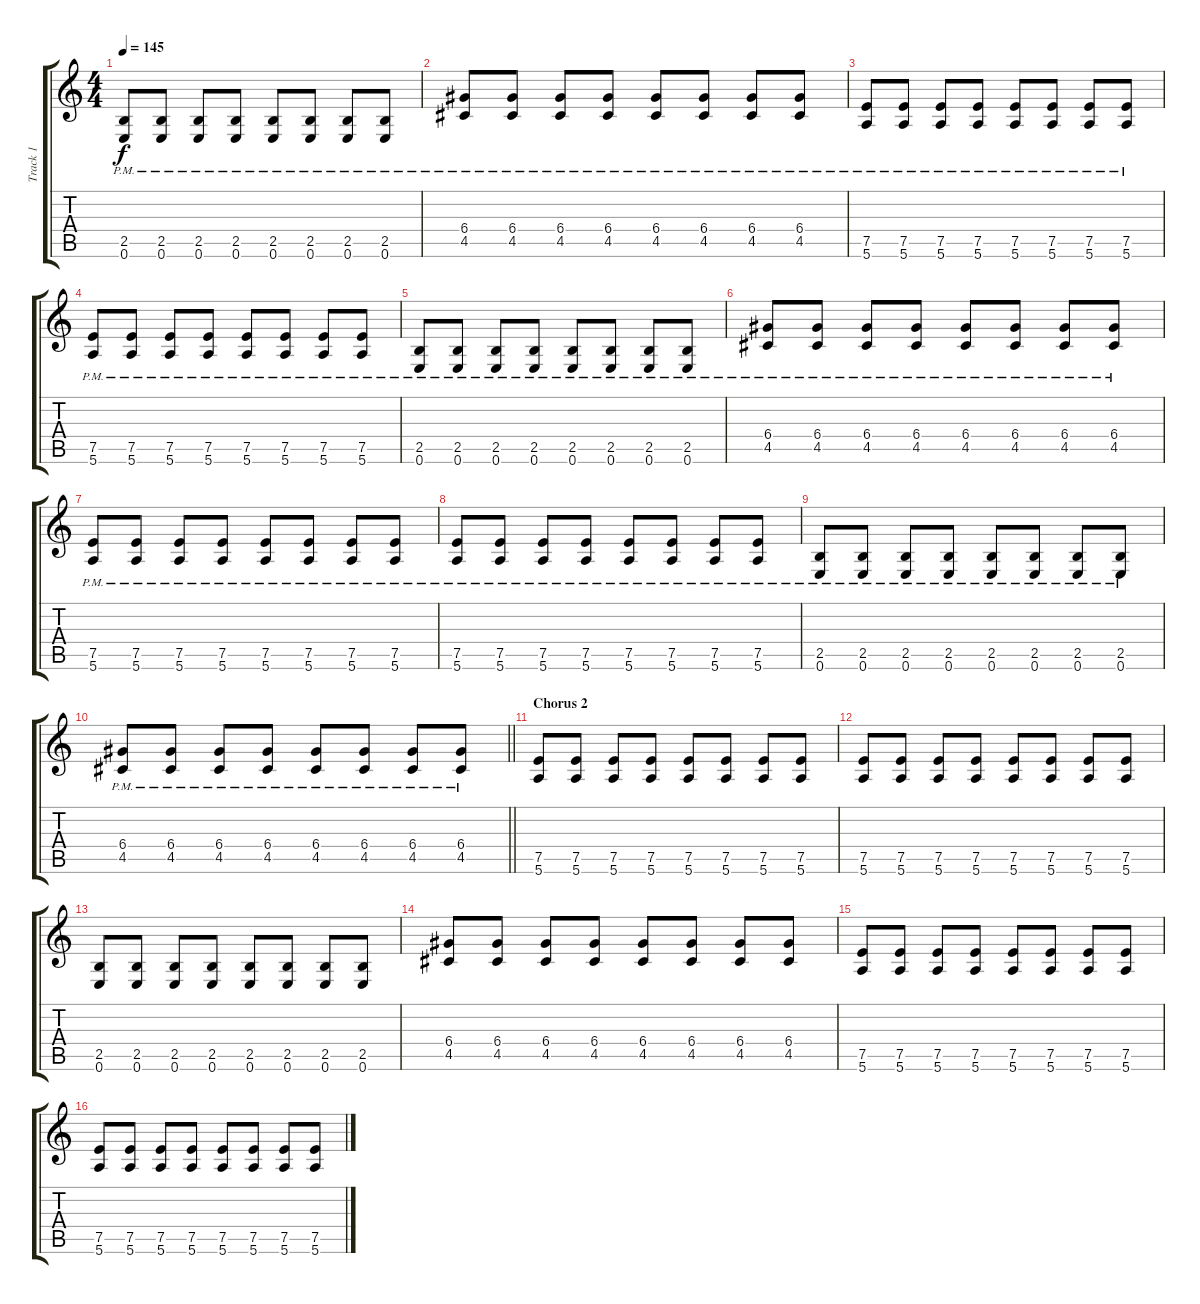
\track ("Track 1" "Track 1") {instrument distortionguitar}
\staff {score tabs}
\tuning (E4 B3 G3 D3 A2 E2) {hide}
\ts (4 4)
\tempo 145
\clef g2
\ks c
(2.5{pm} 0.6{pm}).8{dy f} (2.5{pm} 0.6{pm}).8 (2.5{pm} 0.6{pm}).8 (2.5{pm} 0.6{pm}).8 (2.5{pm} 0.6{pm}).8 (2.5{pm} 0.6{pm}).8 (2.5{pm} 0.6{pm}).8 (2.5{pm} 0.6{pm}).8 |
(6.4{pm} 4.5{pm}).8 (6.4{pm} 4.5{pm}).8 (6.4{pm} 4.5{pm}).8 (6.4{pm} 4.5{pm}).8 (6.4{pm} 4.5{pm}).8 (6.4{pm} 4.5{pm}).8 (6.4{pm} 4.5{pm}).8 (6.4{pm} 4.5{pm}).8 |
(7.5{pm} 5.6{pm}).8 (7.5{pm} 5.6{pm}).8 (7.5{pm} 5.6{pm}).8 (7.5{pm} 5.6{pm}).8 (7.5{pm} 5.6{pm}).8 (7.5{pm} 5.6{pm}).8 (7.5{pm} 5.6{pm}).8 (7.5{pm} 5.6{pm}).8 |
(7.5{pm} 5.6{pm}).8 (7.5{pm} 5.6{pm}).8 (7.5{pm} 5.6{pm}).8 (7.5{pm} 5.6{pm}).8 (7.5{pm} 5.6{pm}).8 (7.5{pm} 5.6{pm}).8 (7.5{pm} 5.6{pm}).8 (7.5{pm} 5.6{pm}).8 |
(2.5{pm} 0.6{pm}).8 (2.5{pm} 0.6{pm}).8 (2.5{pm} 0.6{pm}).8 (2.5{pm} 0.6{pm}).8 (2.5{pm} 0.6{pm}).8 (2.5{pm} 0.6{pm}).8 (2.5{pm} 0.6{pm}).8 (2.5{pm} 0.6{pm}).8 |
(6.4{pm} 4.5{pm}).8 (6.4{pm} 4.5{pm}).8 (6.4{pm} 4.5{pm}).8 (6.4{pm} 4.5{pm}).8 (6.4{pm} 4.5{pm}).8 (6.4{pm} 4.5{pm}).8 (6.4{pm} 4.5{pm}).8 (6.4{pm} 4.5{pm}).8 |
(7.5{pm} 5.6{pm}).8 (7.5{pm} 5.6{pm}).8 (7.5{pm} 5.6{pm}).8 (7.5{pm} 5.6{pm}).8 (7.5{pm} 5.6{pm}).8 (7.5{pm} 5.6{pm}).8 (7.5{pm} 5.6{pm}).8 (7.5{pm} 5.6{pm}).8 |
(7.5{pm} 5.6{pm}).8 (7.5{pm} 5.6{pm}).8 (7.5{pm} 5.6{pm}).8 (7.5{pm} 5.6{pm}).8 (7.5{pm} 5.6{pm}).8 (7.5{pm} 5.6{pm}).8 (7.5{pm} 5.6{pm}).8 (7.5{pm} 5.6{pm}).8 |
(2.5{pm} 0.6{pm}).8 (2.5{pm} 0.6{pm}).8 (2.5{pm} 0.6{pm}).8 (2.5{pm} 0.6{pm}).8 (2.5{pm} 0.6{pm}).8 (2.5{pm} 0.6{pm}).8 (2.5{pm} 0.6{pm}).8 (2.5{pm} 0.6{pm}).8 |
\barLineRight lightlight
(6.4{pm} 4.5{pm}).8 (6.4{pm} 4.5{pm}).8 (6.4{pm} 4.5{pm}).8 (6.4{pm} 4.5{pm}).8 (6.4{pm} 4.5{pm}).8 (6.4{pm} 4.5{pm}).8 (6.4{pm} 4.5{pm}).8 (6.4{pm} 4.5{pm}).8 |
\section ("" "Chorus 2")
(7.5 5.6).8 (7.5 5.6).8 (7.5 5.6).8 (7.5 5.6).8 (7.5 5.6).8 (7.5 5.6).8 (7.5 5.6).8 (7.5 5.6).8 |
(7.5 5.6).8 (7.5 5.6).8 (7.5 5.6).8 (7.5 5.6).8 (7.5 5.6).8 (7.5 5.6).8 (7.5 5.6).8 (7.5 5.6).8 |
(2.5 0.6).8 (2.5 0.6).8 (2.5 0.6).8 (2.5 0.6).8 (2.5 0.6).8 (2.5 0.6).8 (2.5 0.6).8 (2.5 0.6).8 |
(6.4 4.5).8 (6.4 4.5).8 (6.4 4.5).8 (6.4 4.5).8 (6.4 4.5).8 (6.4 4.5).8 (6.4 4.5).8 (6.4 4.5).8 |
(7.5 5.6).8 (7.5 5.6).8 (7.5 5.6).8 (7.5 5.6).8 (7.5 5.6).8 (7.5 5.6).8 (7.5 5.6).8 (7.5 5.6).8 |
(7.5 5.6).8 (7.5 5.6).8 (7.5 5.6).8 (7.5 5.6).8 (7.5 5.6).8 (7.5 5.6).8 (7.5 5.6).8 (7.5 5.6).8
